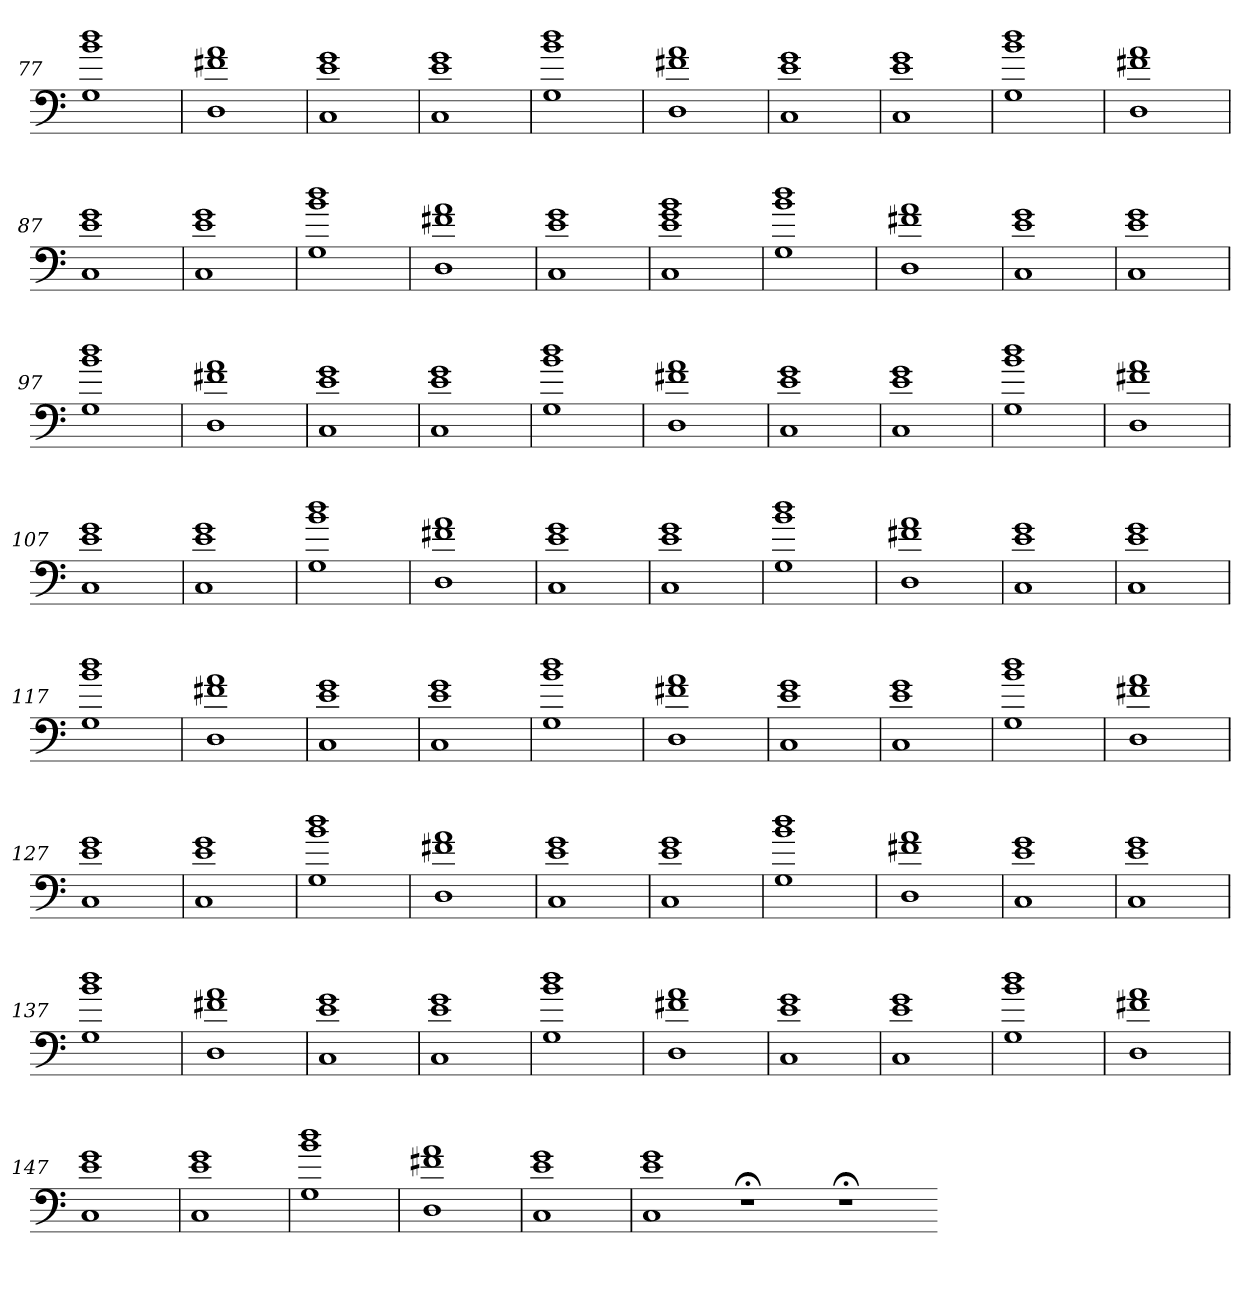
**kern
*part1
*staff1
=77
1G 1b 1dd
=78
1D 1f#X 1a
=79
1C 1e 1g
=80
1C 1e 1g
=81
1G 1b 1dd
=82
1D 1f#X 1a
=83
1C 1e 1g
=84
1C 1e 1g
=85
1G 1b 1dd
=86
1D 1f#X 1a
=87
1C 1e 1g
=88
1C 1e 1g
=89
1G 1b 1dd
=90
1D 1f#X 1a
=91
1C 1e 1g
=92
1C 1e 1g 1b
=93
1G 1b 1dd
=94
1D 1f#X 1a
=95
1C 1e 1g
=96
1C 1e 1g
=97
1G 1b 1dd
=98
1D 1f#X 1a
=99
1C 1e 1g
=100
1C 1e 1g
=101
1G 1b 1dd
=102
1D 1f#X 1a
=103
1C 1e 1g
=104
1C 1e 1g
=105
1G 1b 1dd
=106
1D 1f#X 1a
=107
1C 1e 1g
=108
1C 1e 1g
=109
1G 1b 1dd
=110
1D 1f#X 1a
=111
1C 1e 1g
=112
1C 1e 1g
=113
1G 1b 1dd
=114
1D 1f#X 1a
=115
1C 1e 1g
=116
1C 1e 1g
=117
1G 1b 1dd
=118
1D 1f#X 1a
=119
1C 1e 1g
=120
1C 1e 1g
=121
1G 1b 1dd
=122
1D 1f#X 1a
=123
1C 1e 1g
=124
1C 1e 1g
=125
1G 1b 1dd
=126
1D 1f#X 1a
=127
1C 1e 1g
=128
1C 1e 1g
=129
1G 1b 1dd
=130
1D 1f#X 1a
=131
1C 1e 1g
=132
1C 1e 1g
=133
1G 1b 1dd
=134
1D 1f#X 1a
=135
1C 1e 1g
=136
1C 1e 1g
=137
1G 1b 1dd
=138
1D 1f#X 1a
=139
1C 1e 1g
=140
1C 1e 1g
=141
1G 1b 1dd
=142
1D 1f#X 1a
=143
1C 1e 1g
=144
1C 1e 1g
=145
1G 1b 1dd
=146
1D 1f#X 1a
=147
1C 1e 1g
=148
1C 1e 1g
=149
1G 1b 1dd
=150
1D 1f#X 1a
=151
1C 1e 1g
=152
1C 1e 1g
1r;<
1r;<
=-
*-
